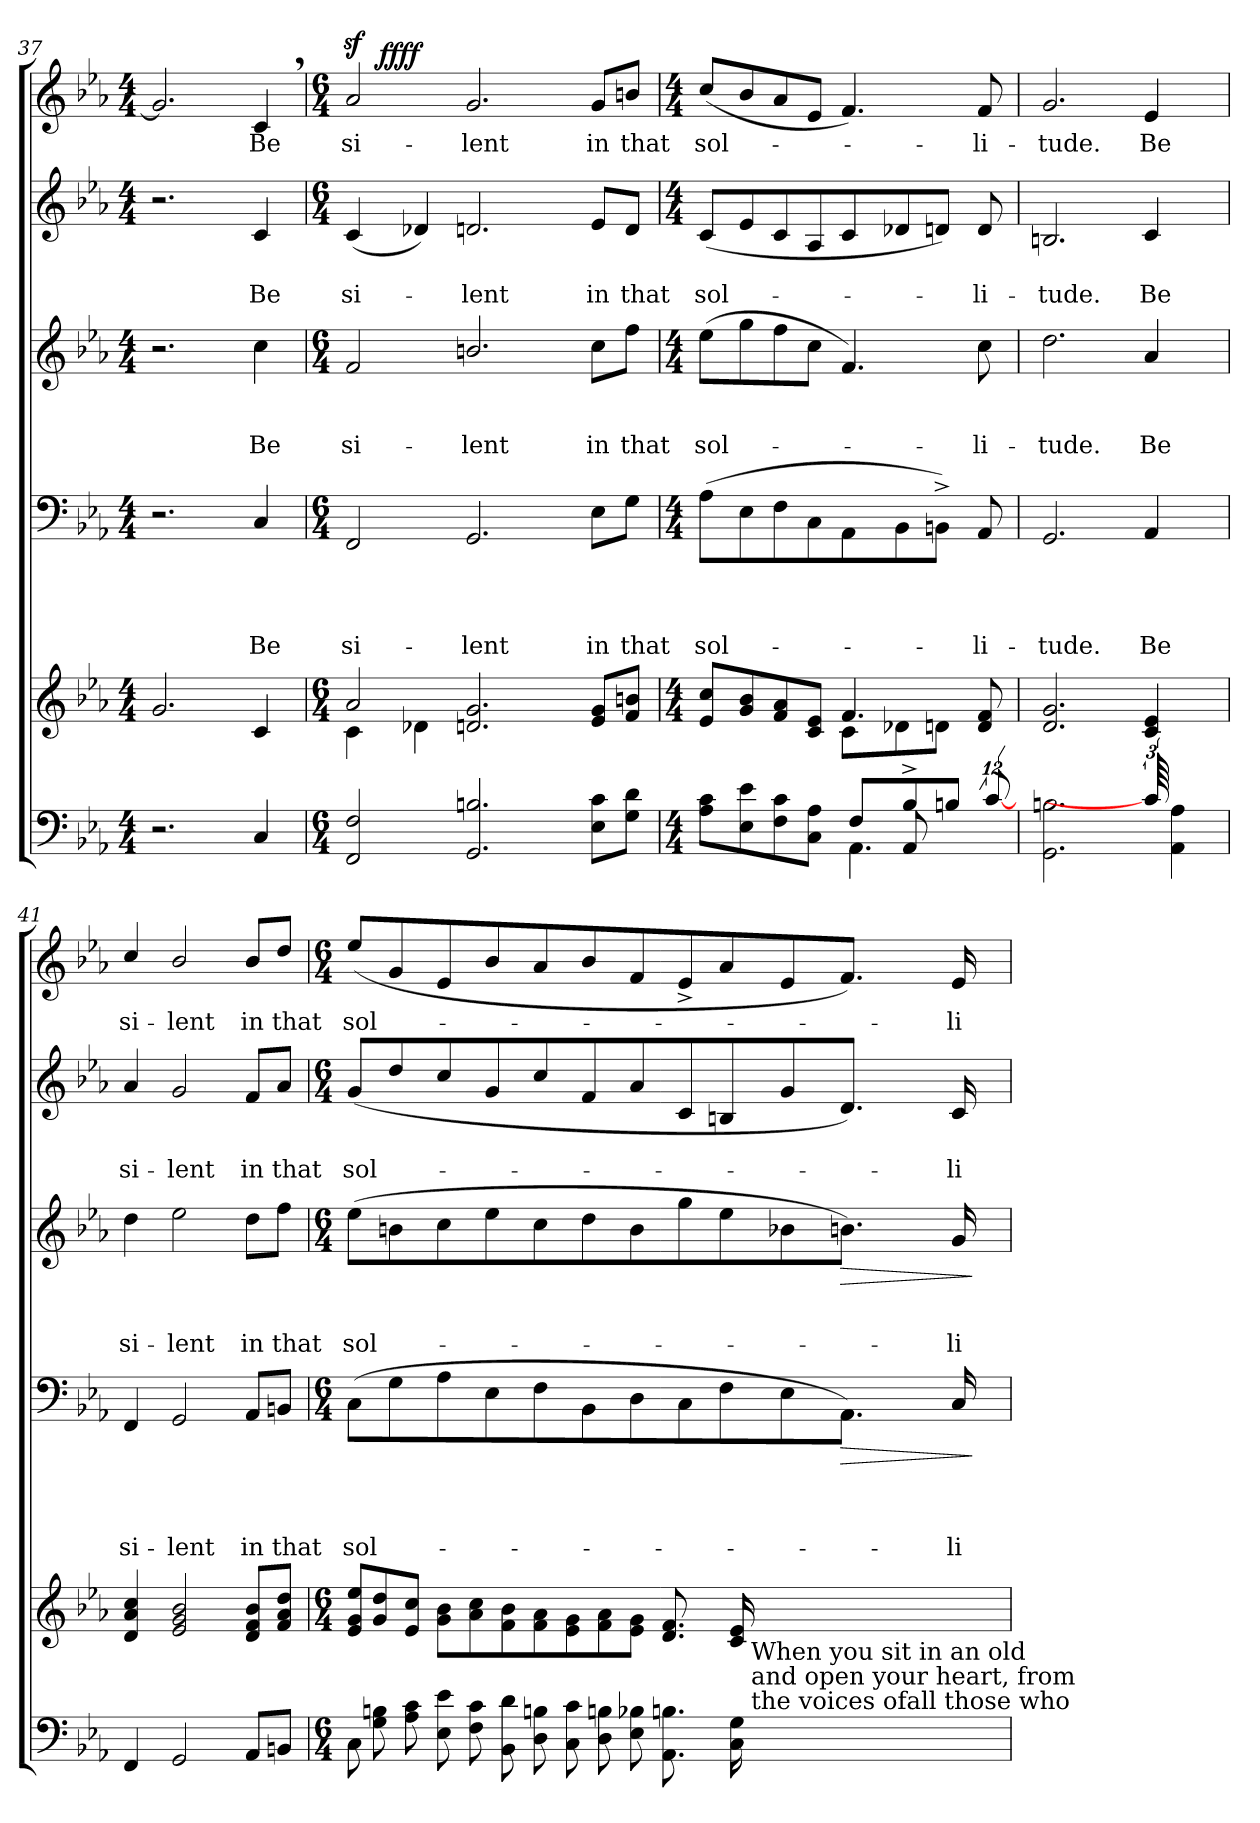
**kern	**kern	**kern	**text	**text	**text	**text	**dynam	**kern	**text	**text	**text	**dynam	**kern	**text	**text	**kern	**text	**dynam
*part5	*part5	*part4	*part4	*part4	*part4	*part4	*part4	*part3	*part3	*part3	*part3	*part3	*part2	*part2	*part2	*part1	*part1	*part1
*staff6	*staff5	*staff4	*staff4	*staff4	*staff4	*staff4	*staff4	*staff3	*staff3	*staff3	*staff3	*staff3	*staff2	*staff2	*staff2	*staff1	*staff1	*staff1
*clefF4	*clefG2	*clefF4	*	*	*	*	*	*clefG2	*	*	*	*	*clefG2	*	*	*clefG2	*	*
*k[b-e-a-]	*k[b-e-a-]	*k[b-e-a-]	*	*	*	*	*	*k[b-e-a-]	*	*	*	*	*k[b-e-a-]	*	*	*k[b-e-a-]	*	*
*E-:	*E-:	*E-:	*	*	*	*	*	*E-:	*	*	*	*	*E-:	*	*	*E-:	*	*
*M4/4	*M4/4	*M4/4	*	*	*	*	*	*M4/4	*	*	*	*	*M4/4	*	*	*M4/4	*	*
=37	=37	=37	=37	=37	=37	=37	=37	=37	=37	=37	=37	=37	=37	=37	=37	=37	=37	=37
2.r	2.g/	2.r	.	.	.	.	.	2.r	.	.	.	.	2.r	.	.	2.g/]	.	.
!	!	!	!	!	!	!LO:LY:b	!	!	!	!	!LO:LY:b	!	!	!	!LO:LY:a	!	!LO:LY:b	!
4C/	4c/	4C/	.	.	.	Be	.	4cc\	.	.	Be	.	4c/	.	Be	4c,>/	Be	.
!!LO:PB:g=z
=38	=38	=38	=38	=38	=38	=38	=38	=38	=38	=38	=38	=38	=38	=38	=38	=38	=38	=38
*M6/4	*M6/4	*M6/4	*	*	*	*	*	*M6/4	*	*	*	*	*M6/4	*	*	*M6/4	*	*
*	*^	*	*	*	*	*	*	*	*	*	*	*	*	*	*	*	*	*
!	!	!	!	!	!	!	!LO:LY:b	!	!	!	!	!LO:LY:b	!	!	!	!LO:LY:a	!	!LO:LY:b	!
*	*	*	*	*	*	*	*	*	*	*	*	*	*	*	*	*	*^	*	*
2FF/ 2F/	4c\	2a-/	2FF/	.	.	.	si-	.	2f/	.	.	si-	.	(<4c/	.	si-	2a-z>/	8ryy	si-	.
!	!	!	!	!	!	!	!	!	!	!	!	!	!	!	!	!	!	!	!	!LO:DY:a
.	.	.	.	.	.	.	.	.	.	.	.	.	.	.	.	.	.	1ryy	.	ffff
.	4d-X\	.	.	.	.	.	.	.	.	.	.	.	.	4d-X/)	.	.	.	.	.	.
!	!	!	!	!	!	!	!LO:LY:b	!	!	!	!	!LO:LY:b	!	!	!	!LO:LY:a	!	!	!LO:LY:b	!
2.GG/ 2.Bn/	1ryy	2.dn/ 2.g/	2.GG/	.	.	.	-lent	.	2.bn/	.	.	-lent	.	2.dn/	.	-lent	2.g/	.	-lent	.
.	.	.	.	.	.	.	.	.	.	.	.	.	.	.	.	.	.	4.ryy	.	.
!	!	!	!	!	!	!	!LO:LY:b	!	!	!	!	!LO:LY:b	!	!	!	!LO:LY:a	!	!	!LO:LY:b	!
8E-\ 8c\L	.	8e-/ 8g/L	8E-\L	.	.	.	in	.	8cc\L	.	.	in	.	8e-/L	.	in	8g/L	.	in	.
!	!	!	!	!	!	!	!LO:LY:b	!	!	!	!	!LO:LY:b	!	!	!	!LO:LY:a	!	!	!LO:LY:b	!
8G\ 8d\J	.	8f/ 8bn/J	8G\J	.	.	.	that	.	8ff\J	.	.	that	.	8d/J	.	that	8bn/J	.	that	.
*	*	*	*	*	*	*	*	*	*	*	*	*	*	*	*	*	*v	*v	*	*
=39	=39	=39	=39	=39	=39	=39	=39	=39	=39	=39	=39	=39	=39	=39	=39	=39	=39	=39	=39
*M4/4	*M4/4	*	*M4/4	*	*	*	*	*	*M4/4	*	*	*	*	*M4/4	*	*	*M4/4	*	*
*^	*	*	*	*	*	*	*	*	*	*	*	*	*	*	*	*	*^	*	*
*	*^	*	*	*	*	*	*	*	*	*	*	*	*	*	*	*	*	*	*	*	*
*	*	*^	*	*	*	*	*	*	*	*	*	*	*	*	*	*	*	*	*	*	*	*
!	!	!	!	!	!	!	!	!	!	!LO:LY:b	!	!	!	!	!LO:LY:b	!	!	!	!LO:LY:a	!	!	!LO:LY:b	!
*	*	*	*	*	*	*	*	*	*	*	*	*	*	*	*	*	*	*	*	*v	*v	*	*
8A-\ 8c\L	96ryy	96ryy	96ryy	8e-/ 8cc/L	2ryy	(>8A-\L	.	.	.	sol-	.	(>8ee-\L	.	.	sol-	.	(<8c/L	.	sol-	(<8cc/L	sol-	.
.	2ryy	2ryy	2ryy	.	.	.	.	.	.	.	.	.	.	.	.	.	.	.	.	.	.	.
8E-\ 8e-\	.	.	.	8g/ 8b-/	.	8E-\	.	.	.	.	.	8gg\	.	.	.	.	8e-/	.	.	8b-/	.	.
8F\ 8c\	.	.	.	8f/ 8a-/	.	8F\	.	.	.	.	.	8ff\	.	.	.	.	8c/	.	.	8a-/	.	.
8C\ 8A-\J	.	.	.	8c/ 8e-/J	.	8C\	.	.	.	.	.	8cc\J	.	.	.	.	8A-/	.	.	8e-/J	.	.
48ryy	.	.	.	8c\L	4.f/	8AA-\	.	.	.	.	.	4.f/)	.	.	.	.	8c/	.	.	4.f/)	.	.
.	4.AA-\	8F/L	8ryy	.	.	.	.	.	.	.	.	.	.	.	.	.	.	.	.	.	.	.
48ryy	.	.	.	.	.	.	.	.	.	.	.	.	.	.	.	.	.	.	.	.	.	.
24%11ryy	.	.	.	.	.	.	.	.	.	.	.	.	.	.	.	.	.	.	.	.	.	.
.	.	.	.	8d-X\	.	8BB-\	.	.	.	.	.	.	.	.	.	.	8d-X/	.	.	.	.	.
.	.	8B-^</	8AA-/	.	.	.	.	.	.	.	.	.	.	.	.	.	.	.	.	.	.	.
.	.	.	.	8dn\J	.	8BBn^>\J)	.	.	.	.	.	.	.	.	.	.	8dn/J)	.	.	.	.	.
.	.	8Bn/J	96%23ryy	.	.	.	.	.	.	.	.	.	.	.	.	.	.	.	.	.	.	.
!	!	!	!	!	!	!	!	!	!	!LO:LY:b	!	!	!	!	!LO:LY:b	!	!	!	!LO:LY:a	!	!LO:LY:b	!
.	.	.	.	8ryy	8d/ 8f/	8AA-/	.	.	.	-li-	.	8cc\	.	.	-li-	.	8d/	.	-li-	8f/	-li-	.
.	96%11ryy	[96%11c/	.	.	.	.	.	.	.	.	.	.	.	.	.	.	.	.	.	.	.	.
*	*	*v	*v	*	*	*	*	*	*	*	*	*	*	*	*	*	*	*	*	*	*	*
*	*	*	*v	*v	*	*	*	*	*	*	*	*	*	*	*	*	*	*	*	*	*
=40	=40	=40	=40	=40	=40	=40	=40	=40	=40	=40	=40	=40	=40	=40	=40	=40	=40	=40	=40	=40
!	!	!	!	!	!	!	!	!LO:LY:b	!	!	!	!	!LO:LY:b	!	!	!	!LO:LY:a	!	!LO:LY:b	!
*v	*v	*v	*	*	*	*	*	*	*	*	*	*	*	*	*	*	*	*	*	*
2.GG\ 2.Bn\	2.d/ 2.g/	2.GG/	.	.	.	-tude.	.	2.dd\	.	.	-tude.	.	2.Bn/	.	-tude.	2.g/	-tude.	.
!	!	!	!	!	!	!LO:LY:b	!	!	!	!	!LO:LY:b	!	!	!	!LO:LY:a	!	!LO:LY:b	!
96c/]	4c/ 4e-/	4AA-/	.	.	.	Be	.	4a-/	.	.	Be	.	4c/	.	Be	4e-/	Be	.
4AA-\ 4A-\	.	.	.	.	.	.	.	.	.	.	.	.	.	.	.	.	.	.
.	96ryy	96ryy	.	.	.	.	.	96ryy	.	.	.	.	96ryy	.	.	96ryy	.	.
=41	=41	=41	=41	=41	=41	=41	=41	=41	=41	=41	=41	=41	=41	=41	=41	=41	=41	=41
!	!	!	!	!	!	!LO:LY:b	!	!	!	!	!LO:LY:b	!	!	!	!LO:LY:a	!	!LO:LY:b	!
4FF/	4d/ 4a-/ 4cc/	4FF/	.	.	.	si-	.	4dd\	.	.	si-	.	4a-/	.	si-	4cc/	si-	.
!	!	!	!	!	!	!LO:LY:b	!	!	!	!	!LO:LY:b	!	!	!	!LO:LY:a	!	!LO:LY:b	!
2GG/	2e-/ 2g/ 2b-/	2GG/	.	.	.	-lent	.	2ee-\	.	.	-lent	.	2g/	.	-lent	2b-/	-lent	.
!	!	!	!	!	!	!LO:LY:b	!	!	!	!	!LO:LY:b	!	!	!	!LO:LY:a	!	!LO:LY:b	!
8AA-/L	8d/ 8f/ 8b-/L	8AA-/L	.	.	.	in	.	8dd\L	.	.	in	.	8f/L	.	in	8b-/L	in	.
!	!	!	!	!	!	!LO:LY:b	!	!	!	!	!LO:LY:b	!	!	!	!LO:LY:a	!	!LO:LY:b	!
8BBn/J	8f/ 8a-/ 8dd/J	8BBn/J	.	.	.	that	.	8ff\J	.	.	that	.	8a-/J	.	that	8dd/J	that	.
!!LO:LB:g=z
=42	=42	=42	=42	=42	=42	=42	=42	=42	=42	=42	=42	=42	=42	=42	=42	=42	=42	=42
*M6/4	*M6/4	*M6/4	*	*	*	*	*	*M6/4	*	*	*	*	*M6/4	*	*	*M6/4	*	*
*^	*	*	*	*	*	*	*	*	*	*	*	*	*	*	*	*	*	*
*	*^	*	*	*	*	*	*	*	*	*	*	*	*	*	*	*	*	*	*
*	*	*^	*	*	*	*	*	*	*	*	*	*	*	*	*	*	*	*	*	*
*	*	*	*	*Xtuplet	*	*	*	*	*	*	*	*	*	*	*	*	*	*	*	*	*
*	*	*	*	*^	*	*	*	*	*	*	*	*	*	*	*	*	*	*	*	*	*
*	*	*	*	*	*^	*	*	*	*	*	*	*	*	*	*	*	*	*	*	*	*	*
!	!	!	!	!	!	!	!	!	!	!	!LO:LY:b	!	!	!	!	!LO:LY:b	!	!	!	!LO:LY:a	!	!LO:LY:b	!
8C\	12ryy	6ryy	4ryy	12e-/ 12g/ 12ee-/L	4ryy	48%49ryy	(>8C\L	.	.	.	sol-	.	(>8ee-\L	.	.	sol-	.	(<8g/L	.	sol-	(<8ee-/L	sol-	.
.	8G\ 8Bn\	.	.	12g/ 12dd/	.	.	.	.	.	.	.	.	.	.	.	.	.	.	.	.	.	.	.
12%5ryy	.	.	.	.	.	.	8G\	.	.	.	.	.	8bn\	.	.	.	.	8dd/	.	.	8g/	.	.
.	.	8A-\ 8c\	.	12e-/ 12cc/J	.	.	.	.	.	.	.	.	.	.	.	.	.	.	.	.	.	.	.
.	12%5ryy	.	.	.	.	.	.	.	.	.	.	.	.	.	.	.	.	.	.	.	.	.	.
.	.	.	8E-\ 8e-\	12ryy	12g\ 12b-\L	.	8A-\	.	.	.	.	.	8cc\	.	.	.	.	8cc/	.	.	8e-/	.	.
.	.	24ryy	.	.	.	.	.	.	.	.	.	.	.	.	.	.	.	.	.	.	.	.	.
.	.	8F\ 8c\	.	12%5ryy	12a-\ 12cc\	.	.	.	.	.	.	.	.	.	.	.	.	.	.	.	.	.	.
.	.	.	24ryy	.	.	.	8E-\	.	.	.	.	.	8ee-\	.	.	.	.	8g/	.	.	8b-/	.	.
.	.	.	8BB-\ 8d\	.	12f\ 12b-\	.	.	.	.	.	.	.	.	.	.	.	.	.	.	.	.	.	.
.	.	24ryy	.	.	.	.	.	.	.	.	.	.	.	.	.	.	.	.	.	.	.	.	.
.	.	8D\ 8Bn\	.	.	12f\ 12a-\	.	8F\	.	.	.	.	.	8cc\	.	.	.	.	8cc/	.	.	8a-/	.	.
24%23ryy	.	.	24ryy	.	.	.	.	.	.	.	.	.	.	.	.	.	.	.	.	.	.	.	.
.	.	.	8C\ 8c\	.	12e-\ 12g\	.	.	.	.	.	.	.	.	.	.	.	.	.	.	.	.	.	.
.	2..ryy	24ryy	.	.	.	.	8BB-\	.	.	.	.	.	8dd\	.	.	.	.	8f/	.	.	8b-/	.	.
.	.	8D\ 8Bn\	.	.	12f\ 12a-\	.	.	.	.	.	.	.	.	.	.	.	.	.	.	.	.	.	.
.	.	.	24ryy	.	.	.	.	.	.	.	.	.	.	.	.	.	.	.	.	.	.	.	.
.	.	.	8E-\ 8B-X\	2.ryy	12e-\ 12g\J	.	8D\	.	.	.	.	.	8b\	.	.	.	.	8a-/	.	.	8f/	.	.
.	.	24ryy	.	.	.	.	.	.	.	.	.	.	.	.	.	.	.	.	.	.	.	.	.
.	.	8.AA-\ 8.Bn\	.	.	12.d/ 12.f/	.	.	.	.	.	.	.	.	.	.	.	.	.	.	.	.	.	.
.	.	.	12%5ryy	.	.	.	8C\	.	.	.	.	.	8gg\	.	.	.	.	8c/	.	.	8e-^</	.	.
.	.	.	.	.	24ryy	.	.	.	.	.	.	.	.	.	.	.	.	.	.	.	.	.	.
.	.	.	.	.	12%5ryy	.	8F\	.	.	.	.	.	8ee-\	.	.	.	.	8Bn/	.	.	8a-/	.	.
.	.	16C\ 16G\	.	.	.	16c/ 16e-/	.	.	.	.	.	.	.	.	.	.	.	.	.	.	.	.	.
!	!	!	!	!	!	!LO:TX:b:t=When you sit in an old	!	!	!	!	!	!	!	!	!	!	!	!	!	!	!	!	!
!	!	!	!	!	!	!LO:TX:b:t=and open your heart, from	!	!	!	!	!	!	!	!	!	!	!	!	!	!	!	!	!
!	!	!	!	!	!	!LO:TX:b:t=the voices ofall those who	!	!	!	!	!	!	!	!	!	!	!	!	!	!	!	!	!
.	.	12%5ryy	.	.	.	12%5ryy	.	.	.	.	.	.	.	.	.	.	.	.	.	.	.	.	.
.	.	.	.	.	.	.	8E-\	.	.	.	.	.	8b-X\	.	.	.	.	8g/	.	.	8e-/	.	.
!	!	!	!	!	!	!	!	!	!	!	!	!LO:HP:b	!	!	!	!	!LO:HP:b	!	!	!	!	!	!
.	.	.	.	.	.	.	8.AA-\J)	.	.	.	.	>	8.bn\J)	.	.	.	>	8.d/J)	.	.	8.f/J)	.	.
.	.	.	24%5ryy	.	.	.	.	.	.	.	.	.	.	.	.	.	.	.	.	.	.	.	.
.	.	.	.	.	12ryy	.	.	.	.	.	.	.	.	.	.	.	.	.	.	.	.	.	.
!	!	!	!	!	!	!	!	!	!	!	!LO:LY:b	!	!	!	!	!LO:LY:b	!	!	!	!LO:LY:a	!	!LO:LY:b	!
.	.	.	.	.	.	.	16C/	.	.	.	-li-	.	16g/	.	.	-li-	.	16c/	.	-li-	16e-/	-li-	.
*v	*v	*v	*v	*	*	*	*	*	*	*	*	*	*	*	*	*	*	*	*	*	*	*	*
*	*v	*v	*v	*	*	*	*	*	*	*	*	*	*	*	*	*	*	*	*	*
.	.	.	.	.	.	.	]	.	.	.	.	]	.	.	.	.	.	.
=	=	=	=	=	=	=	=	=	=	=	=	=	=	=	=	=	=	=
*-	*-	*-	*-	*-	*-	*-	*-	*-	*-	*-	*-	*-	*-	*-	*-	*-	*-	*-
